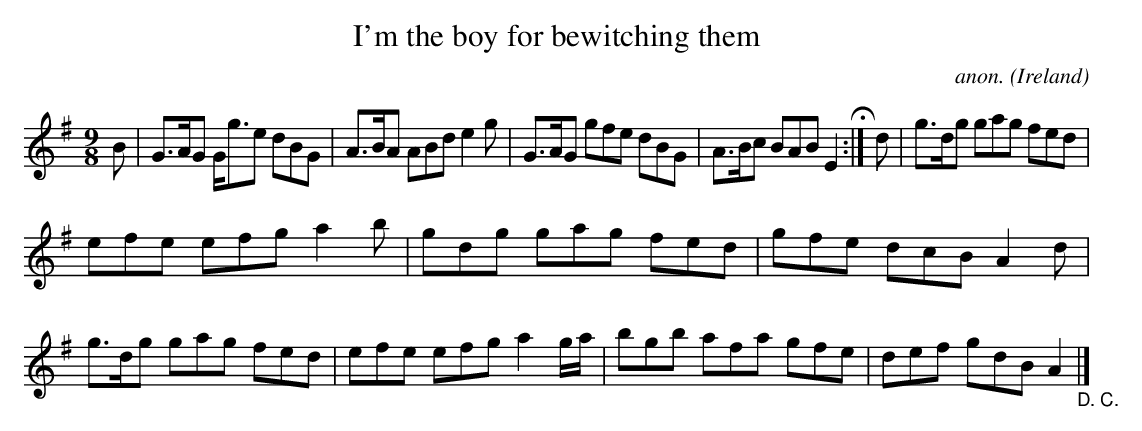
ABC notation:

X:1
T:I'm the boy for bewitching them
C:anon.
O:Ireland
M:9/8
L:1/8
K:Emin
B|G>AG G<ge dBG|A>BA ABd e2g|G>AG gfe dBG|A>Bc BAB E2H:|d|g>dg gag fed|
efe efg a2b|gdg gag fed|gfe dcB A2d|g>dg gag fed|efe efg a2g/a/|bgb afa gfe|def gdB A2"_D. C."|]
